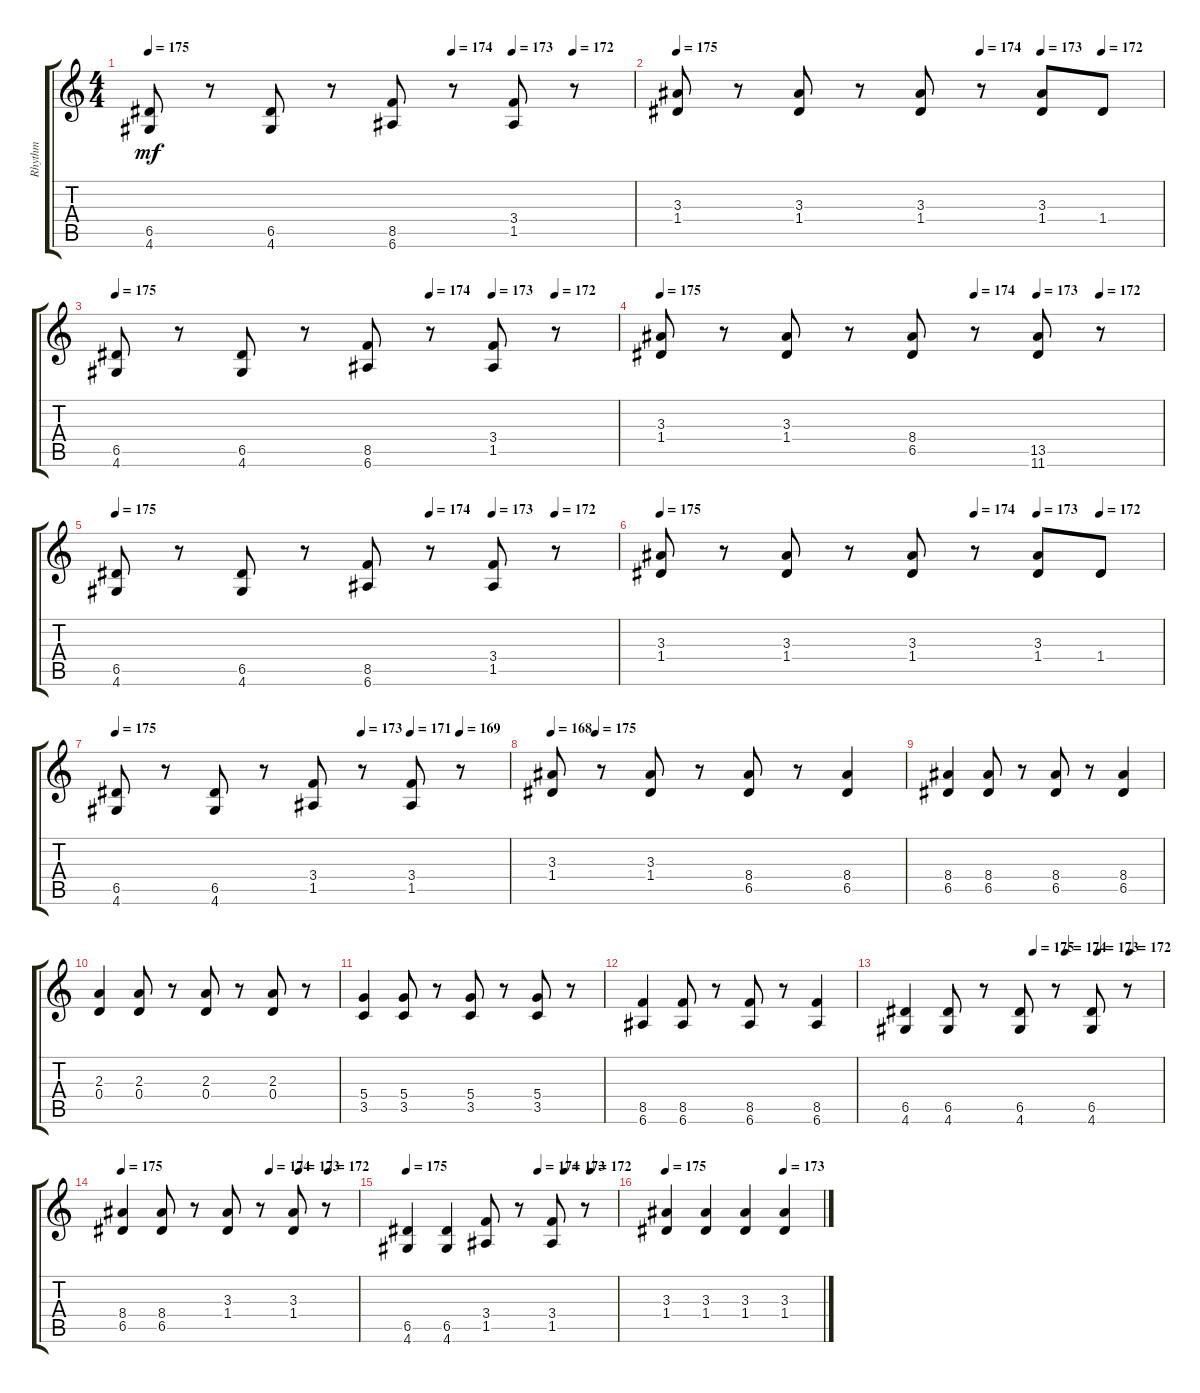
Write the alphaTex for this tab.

\track ("Rhythm" "Rhythm") {instrument overdrivenguitar}
\staff {score tabs}
\tuning (E4 B3 G3 D3 A2 E2) {hide}
\ts (4 4)
\tempo 175
\tempo (174 0.625)
\tempo (173 0.75)
\tempo (172 0.875)
\clef g2
\ks c
(6.5 4.6).8{dy mf} r.8 (6.5 4.6).8 r.8 (8.5 6.6).8 r.8 (3.4 1.5).8 r.8 |
\tempo 175
\tempo (174 0.625)
\tempo (173 0.75)
\tempo (172 0.875)
(3.3 1.4).8 r.8 (3.3 1.4).8 r.8 (3.3 1.4).8 r.8 (3.3 1.4).8 1.4.8 |
\tempo 175
\tempo (174 0.625)
\tempo (173 0.75)
\tempo (172 0.875)
(6.5 4.6).8 r.8 (6.5 4.6).8 r.8 (8.5 6.6).8 r.8 (3.4 1.5).8 r.8 |
\tempo 175
\tempo (174 0.625)
\tempo (173 0.75)
\tempo (172 0.875)
(3.3 1.4).8 r.8 (3.3 1.4).8 r.8 (8.4 6.5).8 r.8 (13.5 11.6).8 r.8 |
\tempo 175
\tempo (174 0.625)
\tempo (173 0.75)
\tempo (172 0.875)
(6.5 4.6).8 r.8 (6.5 4.6).8 r.8 (8.5 6.6).8 r.8 (3.4 1.5).8 r.8 |
\tempo 175
\tempo (174 0.625)
\tempo (173 0.75)
\tempo (172 0.875)
(3.3 1.4).8 r.8 (3.3 1.4).8 r.8 (3.3 1.4).8 r.8 (3.3 1.4).8 1.4.8 |
\tempo 175
\tempo (173 0.625)
\tempo (171 0.75)
\tempo (169 0.875)
(6.5 4.6).8 r.8 (6.5 4.6).8 r.8 (3.4 1.5).8 r.8 (3.4 1.5).8 r.8 |
\tempo 168
\tempo (175 0.125)
(3.3 1.4).8 r.8 (3.3 1.4).8 r.8 (8.4 6.5).8 r.8 (8.4 6.5).4 |
(8.4 6.5).4 (8.4 6.5).8 r.8 (8.4 6.5).8 r.8 (8.4 6.5).4 |
(2.3 0.4).4 (2.3 0.4).8 r.8 (2.3 0.4).8 r.8 (2.3 0.4).8 r.8 |
(5.4 3.5).4 (5.4 3.5).8 r.8 (5.4 3.5).8 r.8 (5.4 3.5).8 r.8 |
(8.5 6.6).4 (8.5 6.6).8 r.8 (8.5 6.6).8 r.8 (8.5 6.6).4 |
\tempo (175 0.5)
\tempo (174 0.625)
\tempo (173 0.75)
\tempo (172 0.875)
(6.5 4.6).4 (6.5 4.6).8 r.8 (6.5 4.6).8 r.8 (6.5 4.6).8 r.8 |
\tempo 175
\tempo (174 0.625)
\tempo (173 0.75)
\tempo (172 0.875)
(8.4 6.5).4 (8.4 6.5).8 r.8 (3.3 1.4).8 r.8 (3.3 1.4).8 r.8 |
\tempo 175
\tempo (174 0.625)
\tempo (173 0.75)
\tempo (172 0.875)
(6.5 4.6).4 (6.5 4.6).4 (3.4 1.5).8 r.8 (3.4 1.5).8 r.8 |
\tempo 175
\tempo (173 0.75)
(3.3 1.4).4 (3.3 1.4).4 (3.3 1.4).4 (3.3 1.4).4
